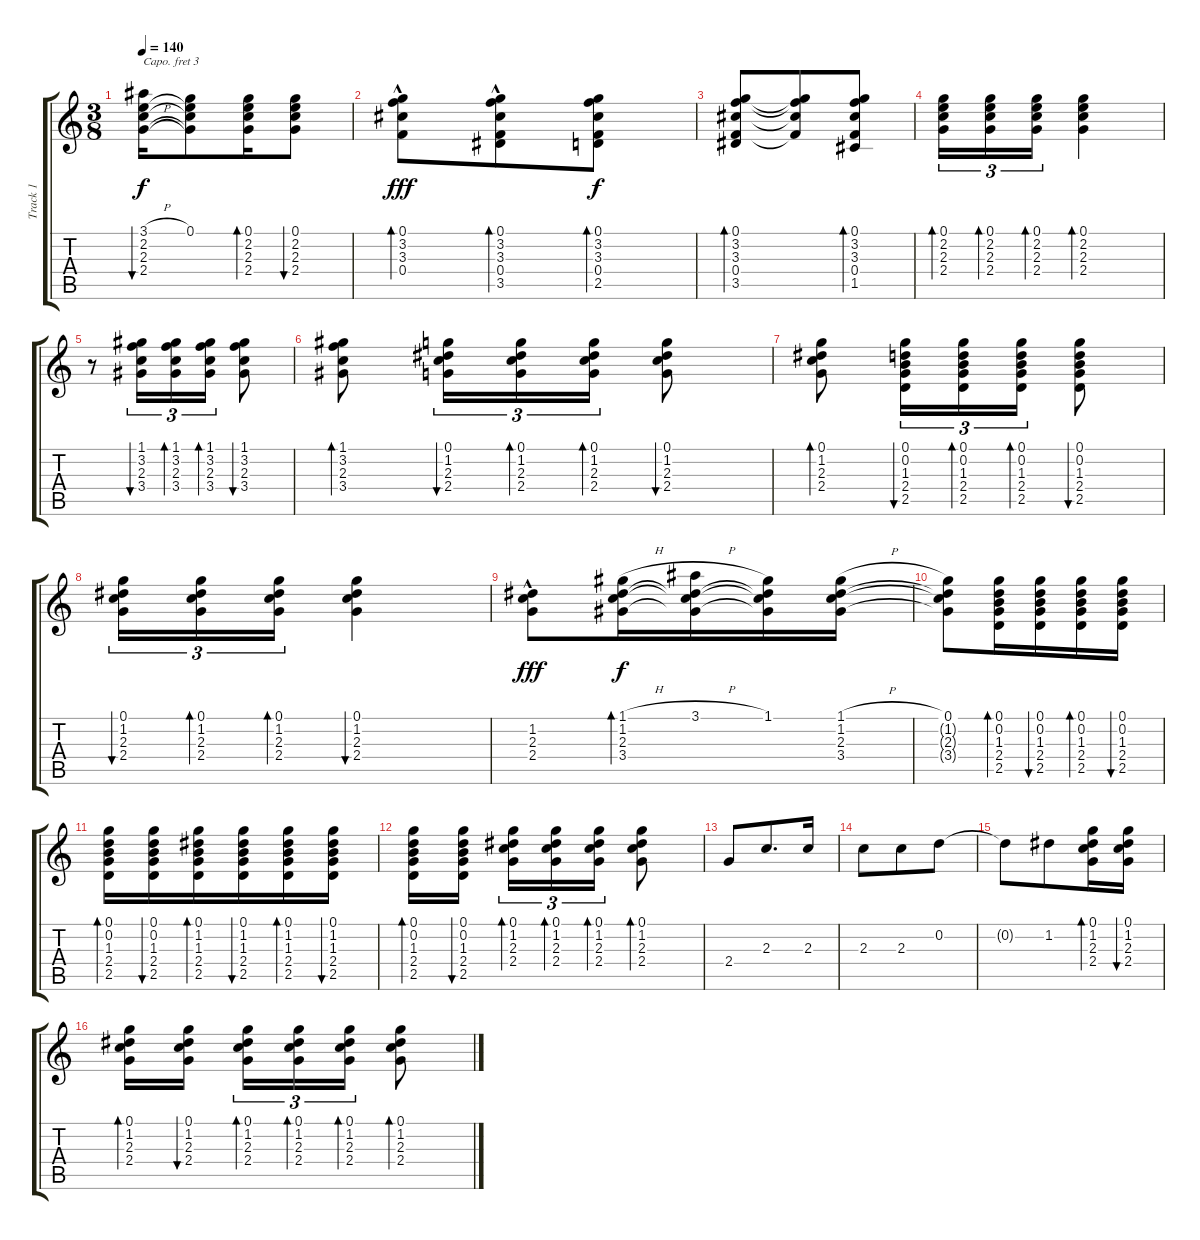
\track ("Track 1" "Track 1") {instrument acousticguitarnylon}
\staff {score tabs}
\capo 3
\tuning (E4 B3 G3 D3 A2 E2) {hide}
\ts (3 8)
\tempo 140
\clef g2
\ks c
(3.1{h} 2.2 2.3{h} 2.4{h}).16{bu 30 dy f} (0.1 2.2{t} 2.3{t} 2.4{t}).8 (0.1 2.2 2.3 2.4).16{bd 30} (0.1 2.2 2.3 2.4).8{bu 30} |
(0.1 3.2 3.3 0.4{hac}).8{bd 30 dy fff} (0.1 3.2 3.3 0.4 3.5{hac}).8{bd 30} (0.1 3.2 3.3 0.4 2.5).8{bd 30 dy f} |
(0.1 3.2 3.3 0.4 3.5).8{bd 30} (0.1{t} 3.2{t} 3.3{t} 0.4{t}).8 (0.1 3.2 3.3 0.4 1.5).8{bd 30} |
(0.1 2.2 2.3 2.4).16{tu (3 2) bd 30} (0.1 2.2 2.3 2.4).16{tu (3 2) bd 30} (0.1 2.2 2.3 2.4).16{tu (3 2) bd 30} (0.1 2.2 2.3 2.4).4{bd 30} |
r.8 (1.1 3.2 2.3 3.4).16{tu (3 2) bu 30} (1.1 3.2 2.3 3.4).16{tu (3 2) bd 30} (1.1 3.2 2.3 3.4).16{tu (3 2) bd 30} (1.1 3.2 2.3 3.4).8{bu 30} |
(1.1 3.2 2.3 3.4).8{bd 30} (0.1 1.2 2.3 2.4).16{tu (3 2) bu 30} (0.1 1.2 2.3 2.4).16{tu (3 2) bd 30} (0.1 1.2 2.3 2.4).16{tu (3 2) bd 30} (0.1 1.2 2.3 2.4).8{bu 30} |
(0.1 1.2 2.3 2.4).8{bd 30} (0.1 0.2 1.3 2.4 2.5).16{tu (3 2) bu 30} (0.1 0.2 1.3 2.4 2.5).16{tu (3 2) bd 30} (0.1 0.2 1.3 2.4 2.5).16{tu (3 2) bd 30} (0.1 0.2 1.3 2.4 2.5).8{bu 30} |
(0.1 1.2 2.3 2.4).16{tu (3 2) bu 30} (0.1 1.2 2.3 2.4).16{tu (3 2) bd 30} (0.1 1.2 2.3 2.4).16{tu (3 2) bd 30} (0.1 1.2 2.3 2.4).4{bu 30} |
(1.2 2.3 2.4{hac}).8{dy fff} (1.1{h} 1.2 2.3 3.4).16{bd 30 dy f} (3.1{h} 1.2{t} 2.3{t} 3.4{t}).16 (1.1 1.2{t} 2.3{t} 3.4{t}).16 (1.1{h} 1.2 2.3 3.4).16 |
(0.1 1.2{t} 2.3{t} 3.4{t}).8 (0.1 0.2 1.3 2.4 2.5).16{bd 30} (0.1 0.2 1.3 2.4 2.5).16{bu 30} (0.1 0.2 1.3 2.4 2.5).16{bd 30} (0.1 0.2 1.3 2.4 2.5).16{bu 30} |
(0.1 0.2 1.3 2.4 2.5).16{bd 30} (0.1 0.2 1.3 2.4 2.5).16{bu 30} (0.1 1.2 1.3 2.4 2.5).16{bd 30} (0.1 1.2 1.3 2.4 2.5).16{bu 30} (0.1 1.2 1.3 2.4 2.5).16{bd 30} (0.1 1.2 1.3 2.4 2.5).16{bu 30} |
(0.1 0.2 1.3 2.4 2.5).16{bd 30} (0.1 0.2 1.3 2.4 2.5).16{bu 30} (0.1 1.2 2.3 2.4).16{tu (3 2) bd 30} (0.1 1.2 2.3 2.4).16{tu (3 2) bd 30} (0.1 1.2 2.3 2.4).16{tu (3 2) bd 30} (0.1 1.2 2.3 2.4).8{bd 30} |
2.4.8 2.3.8{d} 2.3.16 |
2.3.8 2.3.8 0.2.8 |
0.2{t}.8 1.2.8 (0.1 1.2 2.3 2.4).16{bd 30} (0.1 1.2 2.3 2.4).16{bu 30} |
(0.1 1.2 2.3 2.4).16{bd 30} (0.1 1.2 2.3 2.4).16{bu 30} (0.1 1.2 2.3 2.4).16{tu (3 2) bd 30} (0.1 1.2 2.3 2.4).16{tu (3 2) bd 30} (0.1 1.2 2.3 2.4).16{tu (3 2) bd 30} (0.1 1.2 2.3 2.4).8{bd 30}
